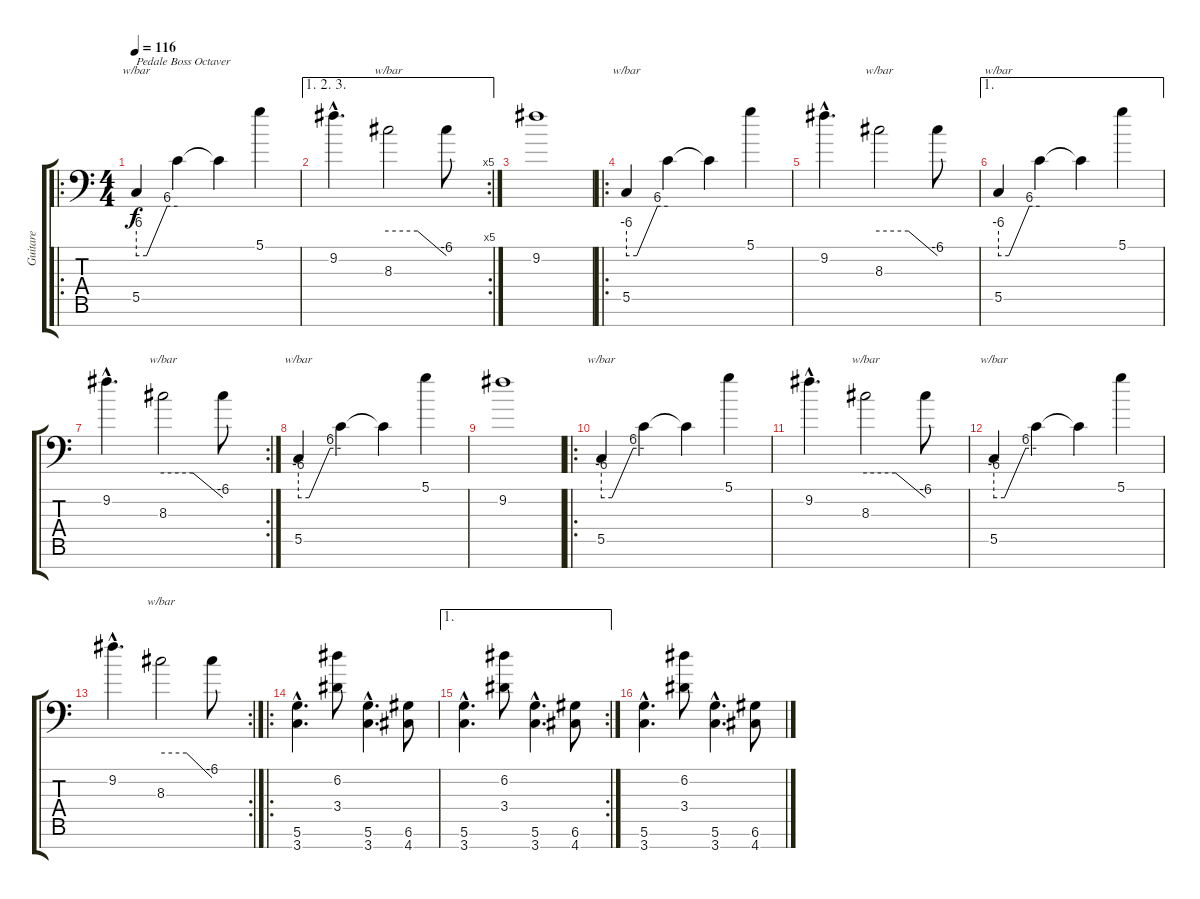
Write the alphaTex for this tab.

\track ("Guitare" "Guitare") {instrument distortionguitar}
\staff {score tabs}
\tuning (D4 A3 F3 C3 G2 D2 A1) {hide}
\ro
\ts (4 4)
\tempo 116
\clef f4
\ks c
5.5.4{tbe (custom default 0 -24 15 -24 30 0 45 24 60 24) txt "Pedale Boss Octaver" dy f instrument distortionguitar} 5.5{t}.4 5.5{t}.4 5.1.4 |
\ae (1 2 3)
\rc 5
9.2{hac}.4{d} 8.3.2{tbe (custom default 0 0 30 0 60 -24)} 8.3{t}.8 |
9.2.1 |
\ro
5.5.4{tbe (custom default 0 -24 15 -24 30 0 45 24 60 24)} 5.5{t}.4 5.5{t}.4 5.1.4 |
9.2{hac}.4{d} 8.3.2{tbe (custom default 0 0 30 0 60 -24)} 8.3{t}.8 |
\ae 1
5.5.4{tbe (custom default 0 -24 15 -24 30 0 45 24 60 24)} 5.5{t}.4 5.5{t}.4 5.1.4 |
\rc 2
9.2{hac}.4{d} 8.3.2{tbe (custom default 0 0 30 0 60 -24)} 8.3{t}.8 |
5.5.4{tbe (custom default 0 -24 15 -24 30 0 45 24 60 24)} 5.5{t}.4 5.5{t}.4 5.1.4 |
9.2.1 |
\ro
5.5.4{tbe (custom default 0 -24 15 -24 30 0 45 24 60 24) volume 10} 5.5{t}.4 5.5{t}.4 5.1.4 |
9.2{hac}.4{d} 8.3.2{tbe (custom default 0 0 30 0 60 -24)} 8.3{t}.8 |
5.5.4{tbe (custom default 0 -24 15 -24 30 0 45 24 60 24)} 5.5{t}.4 5.5{t}.4 5.1.4 |
\rc 2
9.2{hac}.4{d} 8.3.2{tbe (custom default 0 0 30 0 60 -24)} 8.3{t}.8 |
\ro
(5.6{hac} 3.7{hac}).4{d volume 12} (6.2 3.4).8 (5.6{hac} 3.7{hac}).4{d} (6.6 4.7).8 |
\ae 1
\rc 2
(5.6{hac} 3.7{hac}).4{d volume 12} (6.2 3.4).8 (5.6{hac} 3.7{hac}).4{d} (6.6 4.7).8 |
(5.6{hac} 3.7{hac}).4{d volume 12} (6.2 3.4).8 (5.6{hac} 3.7{hac}).4{d} (6.6 4.7).8
